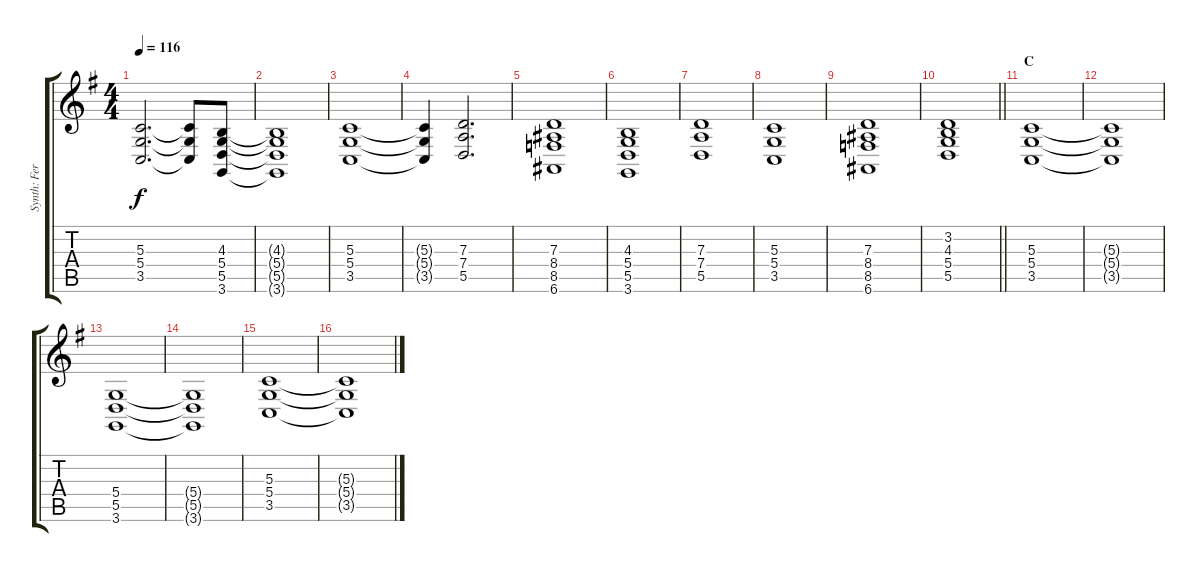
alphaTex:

\track ("Synth: Ferdy" "Synth: Fer") {instrument synthstrings1}
\staff {score tabs}
\tuning (E4 B3 G3 D3 A2 E2) {hide}
\ts (4 4)
\tempo 116
\clef g2
\ks g
(5.3{t} 5.4{t} 3.5{t}).2{d dy f} (5.3{t} 5.4{t} 3.5{t}).8 (4.3 5.4 5.5 3.6).8 |
(4.3{t} 5.4{t} 5.5{t} 3.6{t}).1 |
(5.3 5.4 3.5).1 |
(5.3{t} 5.4{t} 3.5{t}).4 (7.3 7.4 5.5).2{d} |
(7.3 8.4 8.5 6.6).1 |
(4.3 5.4 5.5 3.6).1 |
(7.3 7.4 5.5).1 |
(5.3 5.4 3.5).1 |
(7.3 8.4 8.5 6.6).1 |
\barLineRight lightlight
(3.2 4.3 5.4 5.5).1 |
\section ("" "C")
(5.3 5.4 3.5).1 |
(5.3{t} 5.4{t} 3.5{t}).1 |
(5.4 5.5 3.6).1 |
(5.4{t} 5.5{t} 3.6{t}).1 |
(5.3 5.4 3.5).1 |
(5.3{t} 5.4{t} 3.5{t}).1
